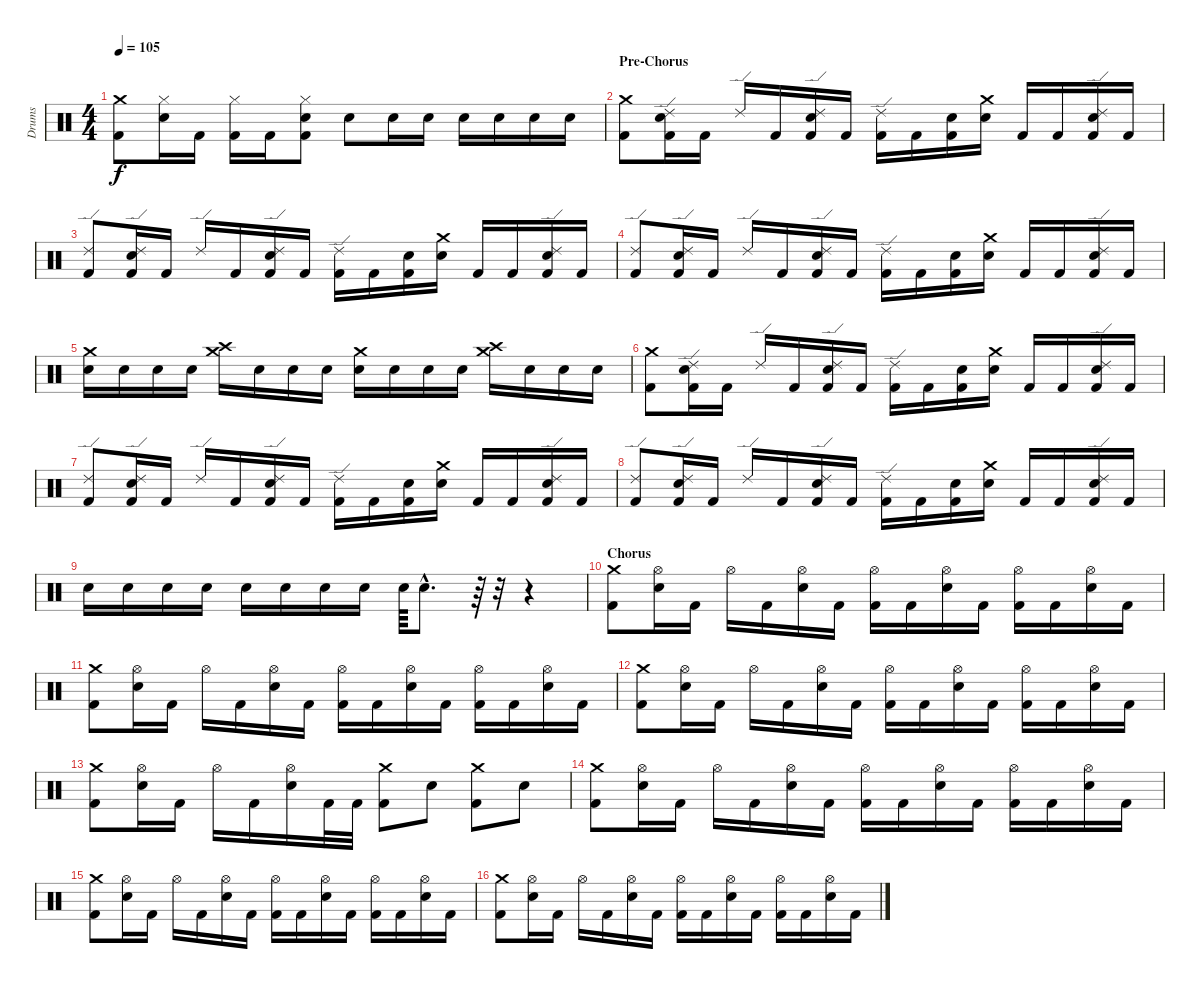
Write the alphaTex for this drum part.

\track ("Drums" "Drums") {instrument percussion}
\staff {score}
\articulation defaults
\ts (4 4)
\tempo 105
\clef neutral
\ks c
("Crash medium (hit)" "Kick (hit) 2").8{dy f} ("Hi-Hat (closed)" "Electric Snare (hit)").16 "Kick (hit) 2".16 ("Hi-Hat (closed)" "Kick (hit) 2").16 "Kick (hit) 2".16 ("Hi-Hat (closed)" "Electric Snare (hit)" "Kick (hit) 2").8 "Electric Snare (hit)".8 "Electric Snare (hit)".16 "Electric Snare (hit)".16 "Electric Snare (hit)".16 "Electric Snare (hit)".16 "Electric Snare (hit)".16 "Electric Snare (hit)".16 |
\section ("" "Pre-Chorus")
("Crash medium (hit)" "Kick (hit) 2").8 ("Ride (edge) 2" "Electric Snare (hit)" "Kick (hit) 2").16 "Kick (hit) 2".16 "Ride (edge) 2".16 "Kick (hit) 2".16 ("Ride (edge) 2" "Electric Snare (hit)" "Kick (hit) 2").16 "Kick (hit) 2".16 ("Ride (edge) 2" "Kick (hit) 2").16 "Kick (hit) 2".16 ("Electric Snare (hit)" "Kick (hit) 2").16 ("Crash medium (hit)" "Electric Snare (hit)").16 "Kick (hit) 2".16 "Kick (hit) 2".16 ("Ride (edge) 2" "Electric Snare (hit)" "Kick (hit) 2").16 "Kick (hit) 2".16 |
("Ride (edge) 2" "Kick (hit) 2").8 ("Ride (edge) 2" "Electric Snare (hit)" "Kick (hit) 2").16 "Kick (hit) 2".16 "Ride (edge) 2".16 "Kick (hit) 2".16 ("Ride (edge) 2" "Electric Snare (hit)" "Kick (hit) 2").16 "Kick (hit) 2".16 ("Ride (edge) 2" "Kick (hit) 2").16 "Kick (hit) 2".16 ("Electric Snare (hit)" "Kick (hit) 2").16 ("Crash medium (hit)" "Electric Snare (hit)").16 "Kick (hit) 2".16 "Kick (hit) 2".16 ("Ride (edge) 2" "Electric Snare (hit)" "Kick (hit) 2").16 "Kick (hit) 2".16 |
("Ride (edge) 2" "Kick (hit) 2").8 ("Ride (edge) 2" "Electric Snare (hit)" "Kick (hit) 2").16 "Kick (hit) 2".16 "Ride (edge) 2".16 "Kick (hit) 2".16 ("Ride (edge) 2" "Electric Snare (hit)" "Kick (hit) 2").16 "Kick (hit) 2".16 ("Ride (edge) 2" "Kick (hit) 2").16 "Kick (hit) 2".16 ("Electric Snare (hit)" "Kick (hit) 2").16 ("Crash medium (hit)" "Electric Snare (hit)").16 "Kick (hit) 2".16 "Kick (hit) 2".16 ("Ride (edge) 2" "Electric Snare (hit)" "Kick (hit) 2").16 "Kick (hit) 2".16 |
("Crash medium (hit)" "Electric Snare (hit)").16 "Electric Snare (hit)".16 "Electric Snare (hit)".16 "Electric Snare (hit)".16 ("Crash medium (hit)" "Crash high (hit)").16 "Electric Snare (hit)".16 "Electric Snare (hit)".16 "Electric Snare (hit)".16 ("Crash medium (hit)" "Electric Snare (hit)").16 "Electric Snare (hit)".16 "Electric Snare (hit)".16 "Electric Snare (hit)".16 ("Crash medium (hit)" "Crash high (hit)").16 "Electric Snare (hit)".16 "Electric Snare (hit)".16 "Electric Snare (hit)".16 |
("Crash medium (hit)" "Kick (hit) 2").8 ("Ride (edge) 2" "Electric Snare (hit)" "Kick (hit) 2").16 "Kick (hit) 2".16 "Ride (edge) 2".16 "Kick (hit) 2".16 ("Ride (edge) 2" "Electric Snare (hit)" "Kick (hit) 2").16 "Kick (hit) 2".16 ("Ride (edge) 2" "Kick (hit) 2").16 "Kick (hit) 2".16 ("Electric Snare (hit)" "Kick (hit) 2").16 ("Crash medium (hit)" "Electric Snare (hit)").16 "Kick (hit) 2".16 "Kick (hit) 2".16 ("Ride (edge) 2" "Electric Snare (hit)" "Kick (hit) 2").16 "Kick (hit) 2".16 |
("Ride (edge) 2" "Kick (hit) 2").8 ("Ride (edge) 2" "Electric Snare (hit)" "Kick (hit) 2").16 "Kick (hit) 2".16 "Ride (edge) 2".16 "Kick (hit) 2".16 ("Ride (edge) 2" "Electric Snare (hit)" "Kick (hit) 2").16 "Kick (hit) 2".16 ("Ride (edge) 2" "Kick (hit) 2").16 "Kick (hit) 2".16 ("Electric Snare (hit)" "Kick (hit) 2").16 ("Crash medium (hit)" "Electric Snare (hit)").16 "Kick (hit) 2".16 "Kick (hit) 2".16 ("Ride (edge) 2" "Electric Snare (hit)" "Kick (hit) 2").16 "Kick (hit) 2".16 |
("Ride (edge) 2" "Kick (hit) 2").8 ("Ride (edge) 2" "Electric Snare (hit)" "Kick (hit) 2").16 "Kick (hit) 2".16 "Ride (edge) 2".16 "Kick (hit) 2".16 ("Ride (edge) 2" "Electric Snare (hit)" "Kick (hit) 2").16 "Kick (hit) 2".16 ("Ride (edge) 2" "Kick (hit) 2").16 "Kick (hit) 2".16 ("Electric Snare (hit)" "Kick (hit) 2").16 ("Crash medium (hit)" "Electric Snare (hit)").16 "Kick (hit) 2".16 "Kick (hit) 2".16 ("Ride (edge) 2" "Electric Snare (hit)" "Kick (hit) 2").16 "Kick (hit) 2".16 |
"Electric Snare (hit)".16 "Electric Snare (hit)".16 "Electric Snare (hit)".16 "Electric Snare (hit)".16 "Electric Snare (hit)".16 "Electric Snare (hit)".16 "Electric Snare (hit)".16 "Electric Snare (hit)".16 "Electric Snare (hit)".64 "Electric Snare (hit)"{hac}.8{d} r.64 r.32 r.4 |
\section ("" "Chorus")
("Crash medium (hit)" "Kick (hit) 2").8 ("Hi-Hat (open)" "Electric Snare (hit)").16 "Kick (hit) 2".16 "Hi-Hat (open)".16 "Kick (hit) 2".16 ("Hi-Hat (open)" "Electric Snare (hit)").16 "Kick (hit) 2".16 ("Hi-Hat (open)" "Kick (hit) 2").16 "Kick (hit) 2".16 ("Hi-Hat (open)" "Electric Snare (hit)").16 "Kick (hit) 2".16 ("Hi-Hat (open)" "Kick (hit) 2").16 "Kick (hit) 2".16 ("Hi-Hat (open)" "Electric Snare (hit)").16 "Kick (hit) 2".16 |
("Crash medium (hit)" "Kick (hit) 2").8 ("Hi-Hat (open)" "Electric Snare (hit)").16 "Kick (hit) 2".16 "Hi-Hat (open)".16 "Kick (hit) 2".16 ("Hi-Hat (open)" "Electric Snare (hit)").16 "Kick (hit) 2".16 ("Hi-Hat (open)" "Kick (hit) 2").16 "Kick (hit) 2".16 ("Hi-Hat (open)" "Electric Snare (hit)").16 "Kick (hit) 2".16 ("Hi-Hat (open)" "Kick (hit) 2").16 "Kick (hit) 2".16 ("Hi-Hat (open)" "Electric Snare (hit)").16 "Kick (hit) 2".16 |
("Crash medium (hit)" "Kick (hit) 2").8 ("Hi-Hat (open)" "Electric Snare (hit)").16 "Kick (hit) 2".16 "Hi-Hat (open)".16 "Kick (hit) 2".16 ("Hi-Hat (open)" "Electric Snare (hit)").16 "Kick (hit) 2".16 ("Hi-Hat (open)" "Kick (hit) 2").16 "Kick (hit) 2".16 ("Hi-Hat (open)" "Electric Snare (hit)").16 "Kick (hit) 2".16 ("Hi-Hat (open)" "Kick (hit) 2").16 "Kick (hit) 2".16 ("Hi-Hat (open)" "Electric Snare (hit)").16 "Kick (hit) 2".16 |
("Crash medium (hit)" "Kick (hit) 2").8 ("Hi-Hat (open)" "Electric Snare (hit)").16 "Kick (hit) 2".16 "Hi-Hat (open)".16 "Kick (hit) 2".16 ("Hi-Hat (open)" "Electric Snare (hit)").16 "Kick (hit) 2".32 "Kick (hit) 2".32 ("Crash medium (hit)" "Kick (hit) 2").8 "Electric Snare (hit)".8 ("Crash medium (hit)" "Kick (hit) 2").8 "Electric Snare (hit)".8 |
("Crash medium (hit)" "Kick (hit) 2").8 ("Hi-Hat (open)" "Electric Snare (hit)").16 "Kick (hit) 2".16 "Hi-Hat (open)".16 "Kick (hit) 2".16 ("Hi-Hat (open)" "Electric Snare (hit)").16 "Kick (hit) 2".16 ("Hi-Hat (open)" "Kick (hit) 2").16 "Kick (hit) 2".16 ("Hi-Hat (open)" "Electric Snare (hit)").16 "Kick (hit) 2".16 ("Hi-Hat (open)" "Kick (hit) 2").16 "Kick (hit) 2".16 ("Hi-Hat (open)" "Electric Snare (hit)").16 "Kick (hit) 2".16 |
("Crash medium (hit)" "Kick (hit) 2").8 ("Hi-Hat (open)" "Electric Snare (hit)").16 "Kick (hit) 2".16 "Hi-Hat (open)".16 "Kick (hit) 2".16 ("Hi-Hat (open)" "Electric Snare (hit)").16 "Kick (hit) 2".16 ("Hi-Hat (open)" "Kick (hit) 2").16 "Kick (hit) 2".16 ("Hi-Hat (open)" "Electric Snare (hit)").16 "Kick (hit) 2".16 ("Hi-Hat (open)" "Kick (hit) 2").16 "Kick (hit) 2".16 ("Hi-Hat (open)" "Electric Snare (hit)").16 "Kick (hit) 2".16 |
("Crash medium (hit)" "Kick (hit) 2").8 ("Hi-Hat (open)" "Electric Snare (hit)").16 "Kick (hit) 2".16 "Hi-Hat (open)".16 "Kick (hit) 2".16 ("Hi-Hat (open)" "Electric Snare (hit)").16 "Kick (hit) 2".16 ("Hi-Hat (open)" "Kick (hit) 2").16 "Kick (hit) 2".16 ("Hi-Hat (open)" "Electric Snare (hit)").16 "Kick (hit) 2".16 ("Hi-Hat (open)" "Kick (hit) 2").16 "Kick (hit) 2".16 ("Hi-Hat (open)" "Electric Snare (hit)").16 "Kick (hit) 2".16
